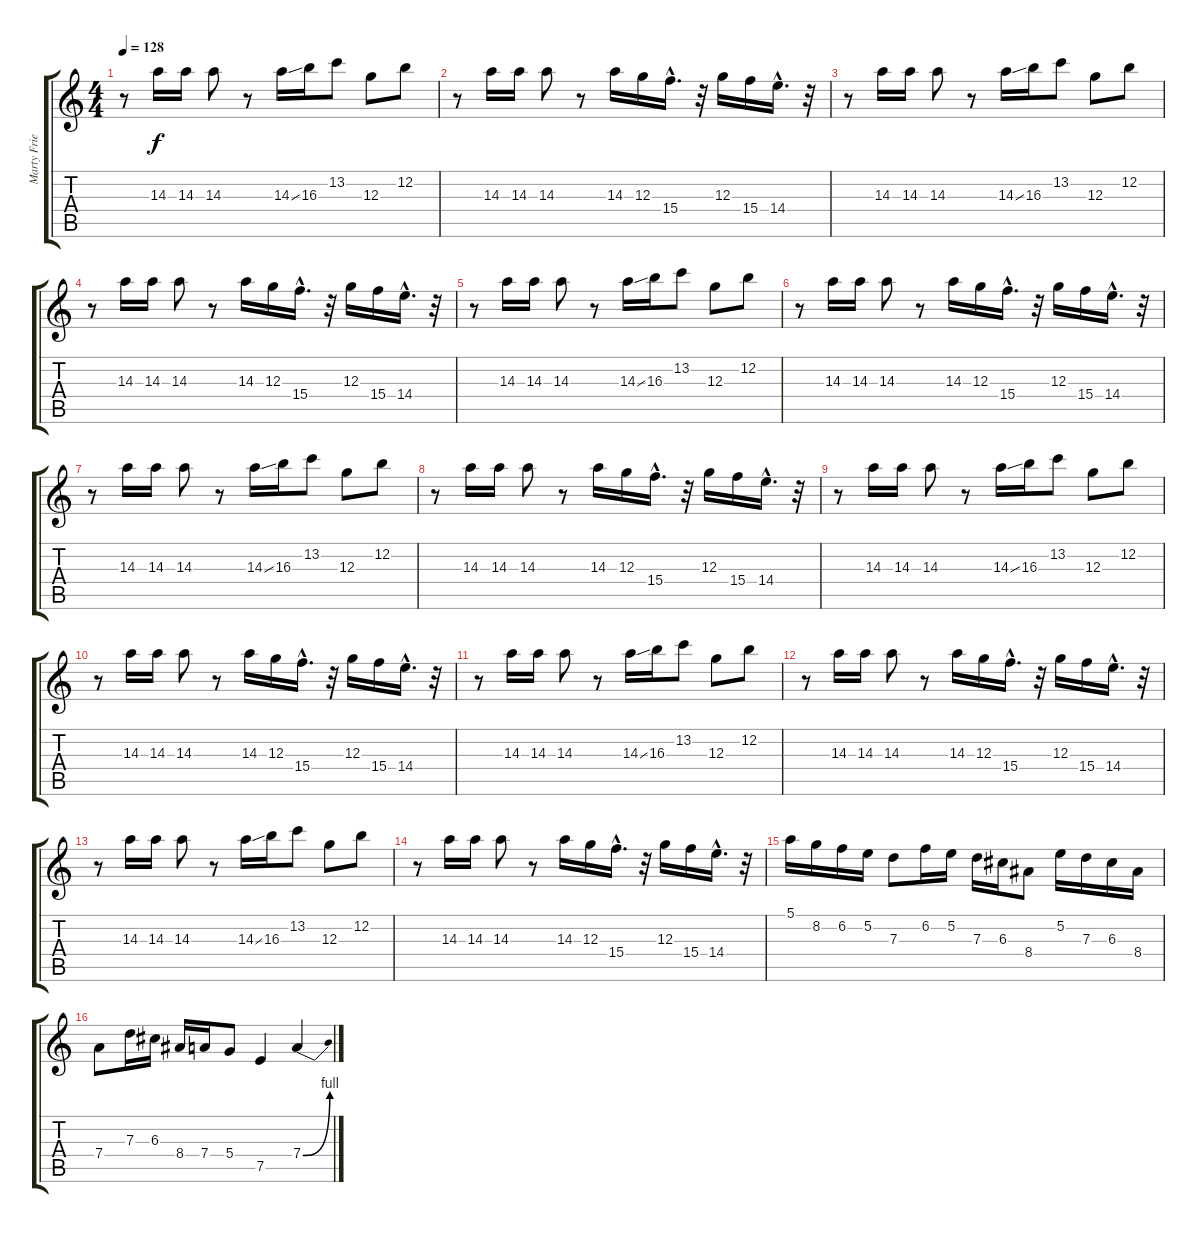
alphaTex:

\track ("Marty Friedman" "Marty Frie") {instrument distortionguitar}
\staff {score tabs}
\tuning (E4 B3 G3 D3 A2 E2) {hide}
\ts (4 4)
\tempo 128
\clef g2
\ks c
r.8{dy f} 14.3.16 14.3.16 14.3.8 r.8 14.3{ss}.16 16.3.16 13.2.8 12.3.8 12.2.8 |
r.8 14.3.16 14.3.16 14.3.8 r.8 14.3.16 12.3.16 15.4{hac}.16{d} r.32 12.3.16 15.4.16 14.4{hac}.16{d} r.32 |
r.8 14.3.16 14.3.16 14.3.8 r.8 14.3{ss}.16 16.3.16 13.2.8 12.3.8 12.2.8 |
r.8 14.3.16 14.3.16 14.3.8 r.8 14.3.16 12.3.16 15.4{hac}.16{d} r.32 12.3.16 15.4.16 14.4{hac}.16{d} r.32 |
r.8 14.3.16 14.3.16 14.3.8 r.8 14.3{ss}.16 16.3.16 13.2.8 12.3.8 12.2.8 |
r.8 14.3.16 14.3.16 14.3.8 r.8 14.3.16 12.3.16 15.4{hac}.16{d} r.32 12.3.16 15.4.16 14.4{hac}.16{d} r.32 |
r.8 14.3.16 14.3.16 14.3.8 r.8 14.3{ss}.16 16.3.16 13.2.8 12.3.8 12.2.8 |
r.8 14.3.16 14.3.16 14.3.8 r.8 14.3.16 12.3.16 15.4{hac}.16{d} r.32 12.3.16 15.4.16 14.4{hac}.16{d} r.32 |
r.8 14.3.16 14.3.16 14.3.8 r.8 14.3{ss}.16 16.3.16 13.2.8 12.3.8 12.2.8 |
r.8 14.3.16 14.3.16 14.3.8 r.8 14.3.16 12.3.16 15.4{hac}.16{d} r.32 12.3.16 15.4.16 14.4{hac}.16{d} r.32 |
r.8 14.3.16 14.3.16 14.3.8 r.8 14.3{ss}.16 16.3.16 13.2.8 12.3.8 12.2.8 |
r.8 14.3.16 14.3.16 14.3.8 r.8 14.3.16 12.3.16 15.4{hac}.16{d} r.32 12.3.16 15.4.16 14.4{hac}.16{d} r.32 |
r.8 14.3.16 14.3.16 14.3.8 r.8 14.3{ss}.16 16.3.16 13.2.8 12.3.8 12.2.8 |
r.8 14.3.16 14.3.16 14.3.8 r.8 14.3.16 12.3.16 15.4{hac}.16{d} r.32 12.3.16 15.4.16 14.4{hac}.16{d} r.32 |
5.1.16 8.2.16 6.2.16 5.2.16 7.3.8 6.2.16 5.2.16 7.3.16 6.3.16 8.4.8 5.2.16 7.3.16 6.3.16 8.4.16 |
7.4.8 7.3.16 6.3.16 8.4.16 7.4.16 5.4.8 7.5.4 7.4{be (bend 0 0 60 4)}.4
